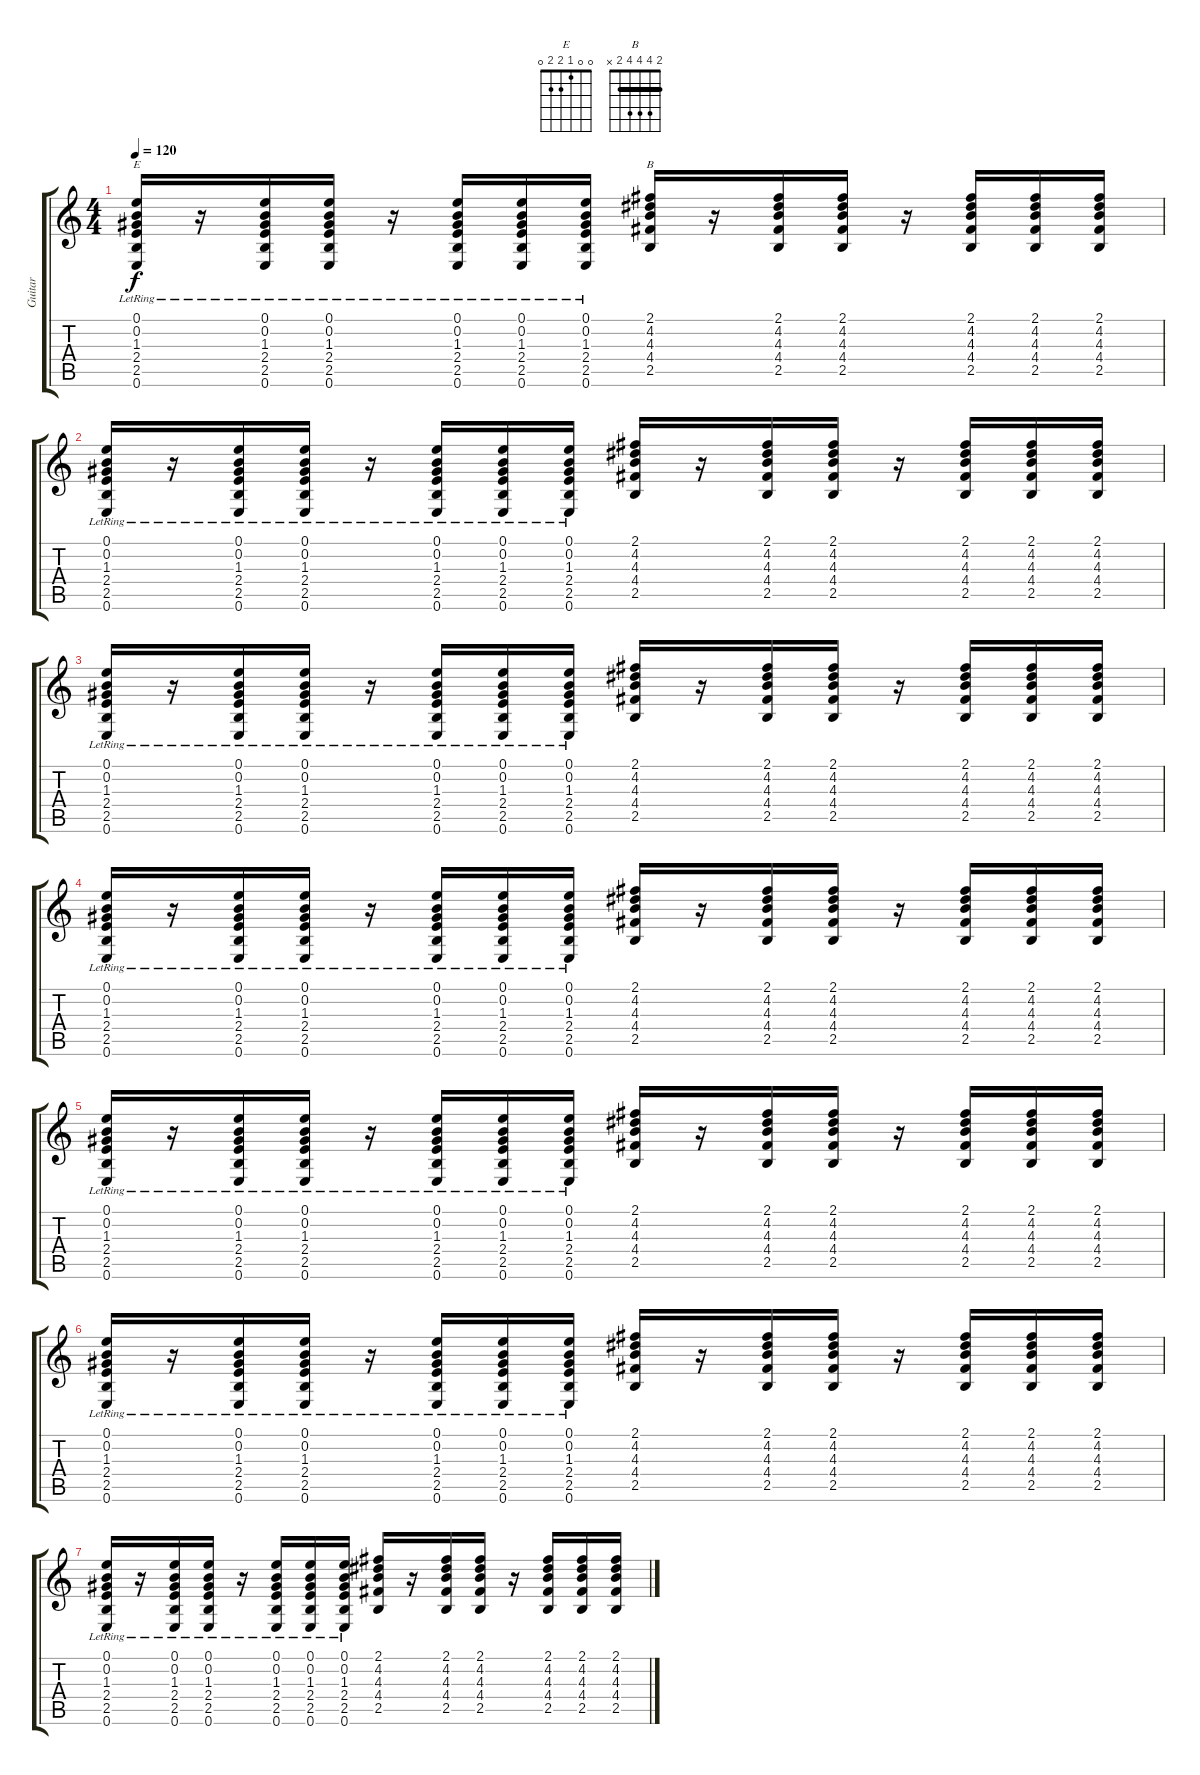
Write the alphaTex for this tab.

\track ("Guitar" "Guitar") {instrument acousticguitarsteel}
\staff {score tabs}
\tuning (E4 B3 G3 D3 A2 E2) {hide}
\chord ("E" 0 0 1 2 2 0)
\chord ("B" 2 4 4 4 2 x) {barre 2}
\ts (4 4)
\tempo 120
\clef g2
\ks c
(0.1{lr} 0.2{lr} 1.3{lr} 2.4{lr} 2.5{lr} 0.6{lr}).16{ch "E" dy f} r.16 (0.1{lr} 0.2{lr} 1.3{lr} 2.4{lr} 2.5{lr} 0.6{lr}).16 (0.1{lr} 0.2{lr} 1.3{lr} 2.4{lr} 2.5{lr} 0.6{lr}).16 r.16 (0.1{lr} 0.2{lr} 1.3{lr} 2.4{lr} 2.5{lr} 0.6{lr}).16 (0.1{lr} 0.2{lr} 1.3{lr} 2.4{lr} 2.5{lr} 0.6{lr}).16 (0.1{lr} 0.2{lr} 1.3{lr} 2.4{lr} 2.5{lr} 0.6{lr}).16 (2.1 4.2 4.3 4.4 2.5).16{ch "B"} r.16 (2.1 4.2 4.3 4.4 2.5).16 (2.1 4.2 4.3 4.4 2.5).16 r.16 (2.1 4.2 4.3 4.4 2.5).16 (2.1 4.2 4.3 4.4 2.5).16 (2.1 4.2 4.3 4.4 2.5).16 |
(0.1{lr} 0.2{lr} 1.3{lr} 2.4{lr} 2.5{lr} 0.6{lr}).16 r.16 (0.1{lr} 0.2{lr} 1.3{lr} 2.4{lr} 2.5{lr} 0.6{lr}).16 (0.1{lr} 0.2{lr} 1.3{lr} 2.4{lr} 2.5{lr} 0.6{lr}).16 r.16 (0.1{lr} 0.2{lr} 1.3{lr} 2.4{lr} 2.5{lr} 0.6{lr}).16 (0.1{lr} 0.2{lr} 1.3{lr} 2.4{lr} 2.5{lr} 0.6{lr}).16 (0.1{lr} 0.2{lr} 1.3{lr} 2.4{lr} 2.5{lr} 0.6{lr}).16 (2.1 4.2 4.3 4.4 2.5).16 r.16 (2.1 4.2 4.3 4.4 2.5).16 (2.1 4.2 4.3 4.4 2.5).16 r.16 (2.1 4.2 4.3 4.4 2.5).16 (2.1 4.2 4.3 4.4 2.5).16 (2.1 4.2 4.3 4.4 2.5).16 |
(0.1{lr} 0.2{lr} 1.3{lr} 2.4{lr} 2.5{lr} 0.6{lr}).16 r.16 (0.1{lr} 0.2{lr} 1.3{lr} 2.4{lr} 2.5{lr} 0.6{lr}).16 (0.1{lr} 0.2{lr} 1.3{lr} 2.4{lr} 2.5{lr} 0.6{lr}).16 r.16 (0.1{lr} 0.2{lr} 1.3{lr} 2.4{lr} 2.5{lr} 0.6{lr}).16 (0.1{lr} 0.2{lr} 1.3{lr} 2.4{lr} 2.5{lr} 0.6{lr}).16 (0.1{lr} 0.2{lr} 1.3{lr} 2.4{lr} 2.5{lr} 0.6{lr}).16 (2.1 4.2 4.3 4.4 2.5).16 r.16 (2.1 4.2 4.3 4.4 2.5).16 (2.1 4.2 4.3 4.4 2.5).16 r.16 (2.1 4.2 4.3 4.4 2.5).16 (2.1 4.2 4.3 4.4 2.5).16 (2.1 4.2 4.3 4.4 2.5).16 |
(0.1{lr} 0.2{lr} 1.3{lr} 2.4{lr} 2.5{lr} 0.6{lr}).16 r.16 (0.1{lr} 0.2{lr} 1.3{lr} 2.4{lr} 2.5{lr} 0.6{lr}).16 (0.1{lr} 0.2{lr} 1.3{lr} 2.4{lr} 2.5{lr} 0.6{lr}).16 r.16 (0.1{lr} 0.2{lr} 1.3{lr} 2.4{lr} 2.5{lr} 0.6{lr}).16 (0.1{lr} 0.2{lr} 1.3{lr} 2.4{lr} 2.5{lr} 0.6{lr}).16 (0.1{lr} 0.2{lr} 1.3{lr} 2.4{lr} 2.5{lr} 0.6{lr}).16 (2.1 4.2 4.3 4.4 2.5).16 r.16 (2.1 4.2 4.3 4.4 2.5).16 (2.1 4.2 4.3 4.4 2.5).16 r.16 (2.1 4.2 4.3 4.4 2.5).16 (2.1 4.2 4.3 4.4 2.5).16 (2.1 4.2 4.3 4.4 2.5).16 |
(0.1{lr} 0.2{lr} 1.3{lr} 2.4{lr} 2.5{lr} 0.6{lr}).16 r.16 (0.1{lr} 0.2{lr} 1.3{lr} 2.4{lr} 2.5{lr} 0.6{lr}).16 (0.1{lr} 0.2{lr} 1.3{lr} 2.4{lr} 2.5{lr} 0.6{lr}).16 r.16 (0.1{lr} 0.2{lr} 1.3{lr} 2.4{lr} 2.5{lr} 0.6{lr}).16 (0.1{lr} 0.2{lr} 1.3{lr} 2.4{lr} 2.5{lr} 0.6{lr}).16 (0.1{lr} 0.2{lr} 1.3{lr} 2.4{lr} 2.5{lr} 0.6{lr}).16 (2.1 4.2 4.3 4.4 2.5).16 r.16 (2.1 4.2 4.3 4.4 2.5).16 (2.1 4.2 4.3 4.4 2.5).16 r.16 (2.1 4.2 4.3 4.4 2.5).16 (2.1 4.2 4.3 4.4 2.5).16 (2.1 4.2 4.3 4.4 2.5).16 |
(0.1{lr} 0.2{lr} 1.3{lr} 2.4{lr} 2.5{lr} 0.6{lr}).16 r.16 (0.1{lr} 0.2{lr} 1.3{lr} 2.4{lr} 2.5{lr} 0.6{lr}).16 (0.1{lr} 0.2{lr} 1.3{lr} 2.4{lr} 2.5{lr} 0.6{lr}).16 r.16 (0.1{lr} 0.2{lr} 1.3{lr} 2.4{lr} 2.5{lr} 0.6{lr}).16 (0.1{lr} 0.2{lr} 1.3{lr} 2.4{lr} 2.5{lr} 0.6{lr}).16 (0.1{lr} 0.2{lr} 1.3{lr} 2.4{lr} 2.5{lr} 0.6{lr}).16 (2.1 4.2 4.3 4.4 2.5).16 r.16 (2.1 4.2 4.3 4.4 2.5).16 (2.1 4.2 4.3 4.4 2.5).16 r.16 (2.1 4.2 4.3 4.4 2.5).16 (2.1 4.2 4.3 4.4 2.5).16 (2.1 4.2 4.3 4.4 2.5).16 |
(0.1{lr} 0.2{lr} 1.3{lr} 2.4{lr} 2.5{lr} 0.6{lr}).16 r.16 (0.1{lr} 0.2{lr} 1.3{lr} 2.4{lr} 2.5{lr} 0.6{lr}).16 (0.1{lr} 0.2{lr} 1.3{lr} 2.4{lr} 2.5{lr} 0.6{lr}).16 r.16 (0.1{lr} 0.2{lr} 1.3{lr} 2.4{lr} 2.5{lr} 0.6{lr}).16 (0.1{lr} 0.2{lr} 1.3{lr} 2.4{lr} 2.5{lr} 0.6{lr}).16 (0.1{lr} 0.2{lr} 1.3{lr} 2.4{lr} 2.5{lr} 0.6{lr}).16 (2.1 4.2 4.3 4.4 2.5).16 r.16 (2.1 4.2 4.3 4.4 2.5).16 (2.1 4.2 4.3 4.4 2.5).16 r.16 (2.1 4.2 4.3 4.4 2.5).16 (2.1 4.2 4.3 4.4 2.5).16 (2.1 4.2 4.3 4.4 2.5).16
